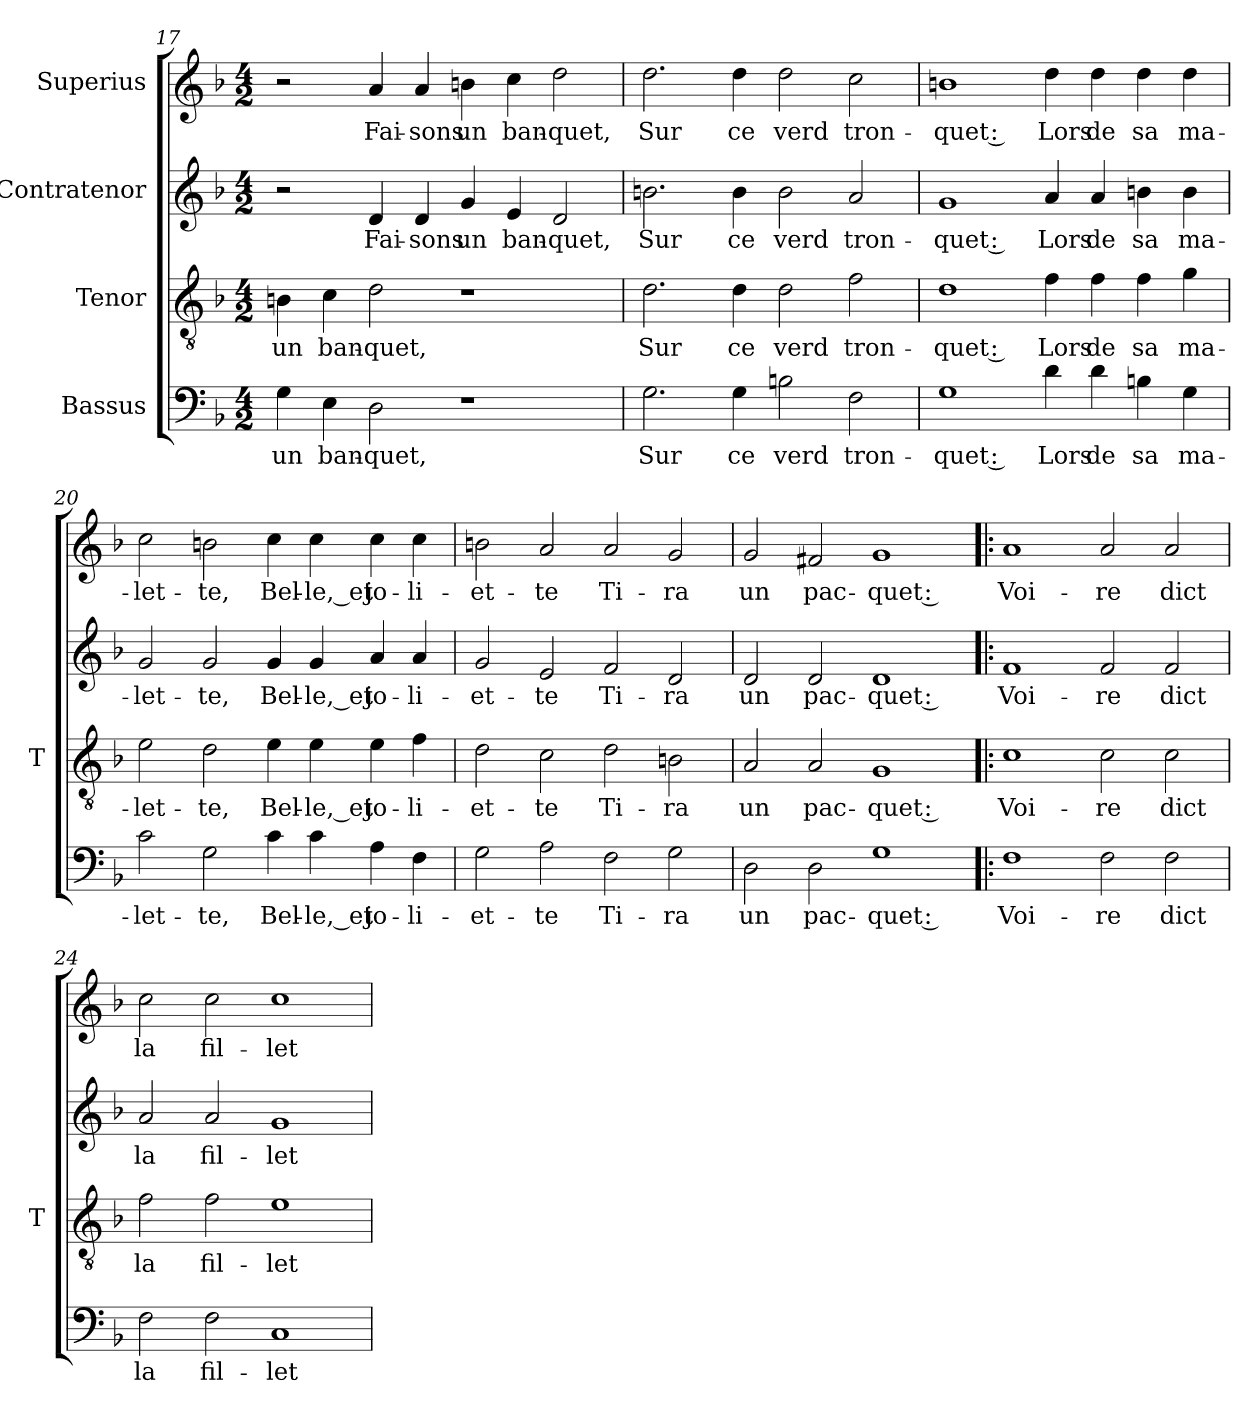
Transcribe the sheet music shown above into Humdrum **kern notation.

**kern	**text	**kern	**text	**kern	**text	**kern	**text
*part4	*part4	*part3	*part3	*part2	*part2	*part1	*part1
*staff4	*staff4	*staff3	*staff3	*staff2	*staff2	*staff1	*staff1
*I"Bassus	*	*I"Tenor	*	*I"Contratenor	*	*I"Superius	*
*	*	*I'T	*	*	*	*	*
*clefF4	*	*clefGv2	*	*clefG2	*	*clefG2	*
*k[b-]	*	*k[b-]	*	*k[b-]	*	*k[b-]	*
*M4/2	*	*M4/2	*	*M4/2	*	*M4/2	*
=17	=17	=17	=17	=17	=17	=17	=17
4G	-un	4Bn	-un	2r	.	2r	.
4E	ban-	4c	ban-	.	.	.	.
2D	-quet,	2d	-quet,	4d	Fai-	4a	Fai-
.	.	.	.	4d	-sons	4a	-sons
1r	.	1r	.	4g	-un	4b	-un
.	.	.	.	4e	ban-	4cc	ban-
.	.	.	.	2d	-quet,	2dd	-quet,
=18	=18	=18	=18	=18	=18	=18	=18
2.G	-Sur	2.d	-Sur	2.bn	-Sur	2.dd	-Sur
4G	-ce	4d	-ce	4b	-ce	4dd	-ce
2Bn	-verd	2d	-verd	2b	-verd	2dd	-verd
2F	tron-	2f	tron-	2a	tron-	2cc	tron-
=19	=19	=19	=19	=19	=19	=19	=19
1G	-quet :	1d	-quet :	1g	-quet :	1b	-quet :
4d	-Lors	4f	-Lors	4a	-Lors	4dd	-Lors
4d	-de	4f	-de	4a	-de	4dd	-de
4Bn	-sa	4f	-sa	4bn	-sa	4dd	-sa
4G	ma-	4g	ma-	4b	ma-	4dd	ma-
=20	=20	=20	=20	=20	=20	=20	=20
2c	let-	2e	let-	2g	let-	2cc	let-
2G	-te,	2d	-te,	2g	-te,	2b	-te,
4c	Bel-	4e	Bel-	4g	Bel-	4cc	Bel-
4c	-le,_et	4e	-le,_et	4g	-le,_et	4cc	-le,_et
4A	jo-	4e	jo-	4a	jo-	4cc	jo-
4F	li-	4f	li-	4a	li-	4cc	li-
=21	=21	=21	=21	=21	=21	=21	=21
2G	et-	2d	et-	2g	et-	2b	et-
2A	-te	2c	-te	2e	-te	2a	-te
2F	Ti-	2d	Ti-	2f	Ti-	2a	Ti-
2G	-ra	2Bn	-ra	2d	-ra	2g	-ra
=22	=22	=22	=22	=22	=22	=22	=22
2D	-un	2A	-un	2d	-un	2g	-un
2D	pac-	2A	pac-	2d	pac-	2f#X	pac-
1G	-quet :	1G	-quet :	1d	-quet :	1g	-quet :
=23!|:	=23!|:	=23!|:	=23!|:	=23!|:	=23!|:	=23!|:	=23!|:
1F	Voi-	1c	Voi-	1f	Voi-	1a	Voi-
2F	-re	2c	-re	2f	-re	2a	-re
2F	-dict	2c	-dict	2f	-dict	2a	-dict
=24	=24	=24	=24	=24	=24	=24	=24
2F	-la	2f	-la	2a	-la	2cc	-la
2F	fil-	2f	fil-	2a	fil-	2cc	fil-
1C	let-	1e	let-	1g	let-	1cc	let-
=	=	=	=	=	=	=	=
*-	*-	*-	*-	*-	*-	*-	*-
